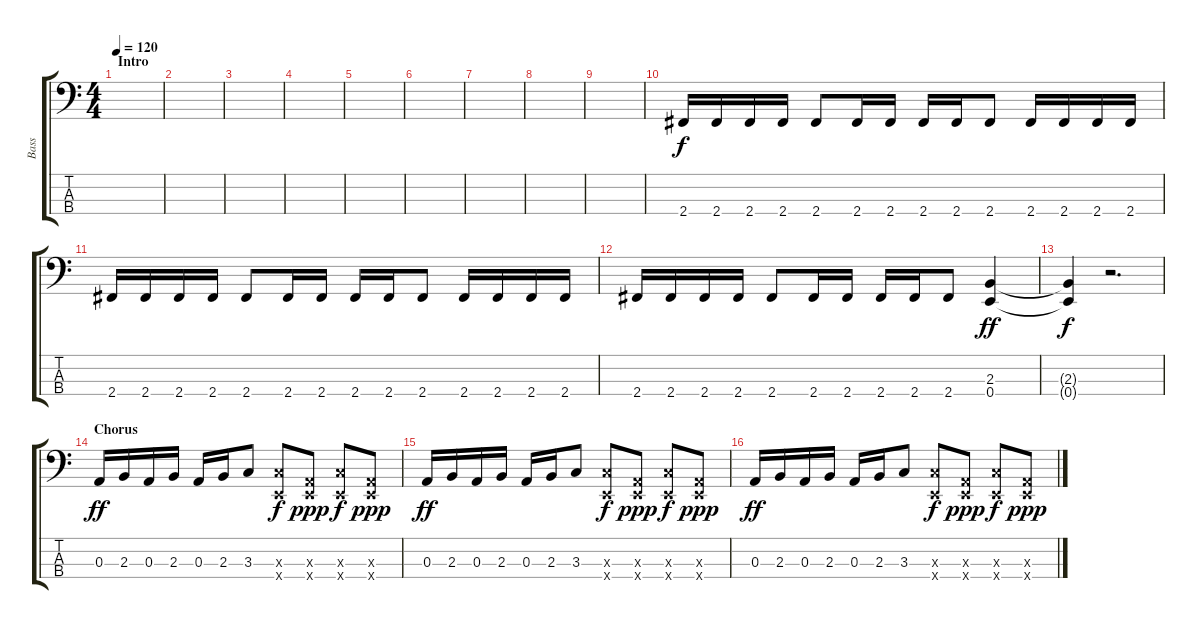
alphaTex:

\track ("Bass" "Bass") {instrument slapbass1}
\staff {score tabs}
\tuning (G2 D2 A1 E1) {hide}
\ts (4 4)
\section ("" "Intro")
\tempo 120
\clef f4
\ks c
|
|
|
|
|
|
|
|
|
2.4.16 2.4.16 2.4.16 2.4.16 2.4.8 2.4.16 2.4.16 2.4.16 2.4.16 2.4.8 2.4.16 2.4.16 2.4.16 2.4.16 |
2.4.16 2.4.16 2.4.16 2.4.16 2.4.8 2.4.16 2.4.16 2.4.16 2.4.16 2.4.8 2.4.16 2.4.16 2.4.16 2.4.16 |
2.4.16 2.4.16 2.4.16 2.4.16 2.4.8 2.4.16 2.4.16 2.4.16 2.4.16 2.4.8 (2.3 0.4).4{dy ff} |
(2.3{t} 0.4{t}).4{dy f volume 14} r.2{d} |
\section ("" "Chorus")
0.3.16{dy ff} 2.3.16 0.3.16 2.3.16 0.3.16 2.3.16 3.3.8 (3.3{x} 0.4{x}).8{dy f} (0.3{x} 0.4{x}).8{dy ppp} (3.3{x} 0.4{x}).8{dy f} (0.3{x} 0.4{x}).8{dy ppp} |
0.3.16{dy ff} 2.3.16 0.3.16 2.3.16 0.3.16 2.3.16 3.3.8 (3.3{x} 0.4{x}).8{dy f} (0.3{x} 0.4{x}).8{dy ppp} (3.3{x} 0.4{x}).8{dy f} (0.3{x} 0.4{x}).8{dy ppp} |
0.3.16{dy ff} 2.3.16 0.3.16 2.3.16 0.3.16 2.3.16 3.3.8 (3.3{x} 0.4{x}).8{dy f} (0.3{x} 0.4{x}).8{dy ppp} (3.3{x} 0.4{x}).8{dy f} (0.3{x} 0.4{x}).8{dy ppp}
